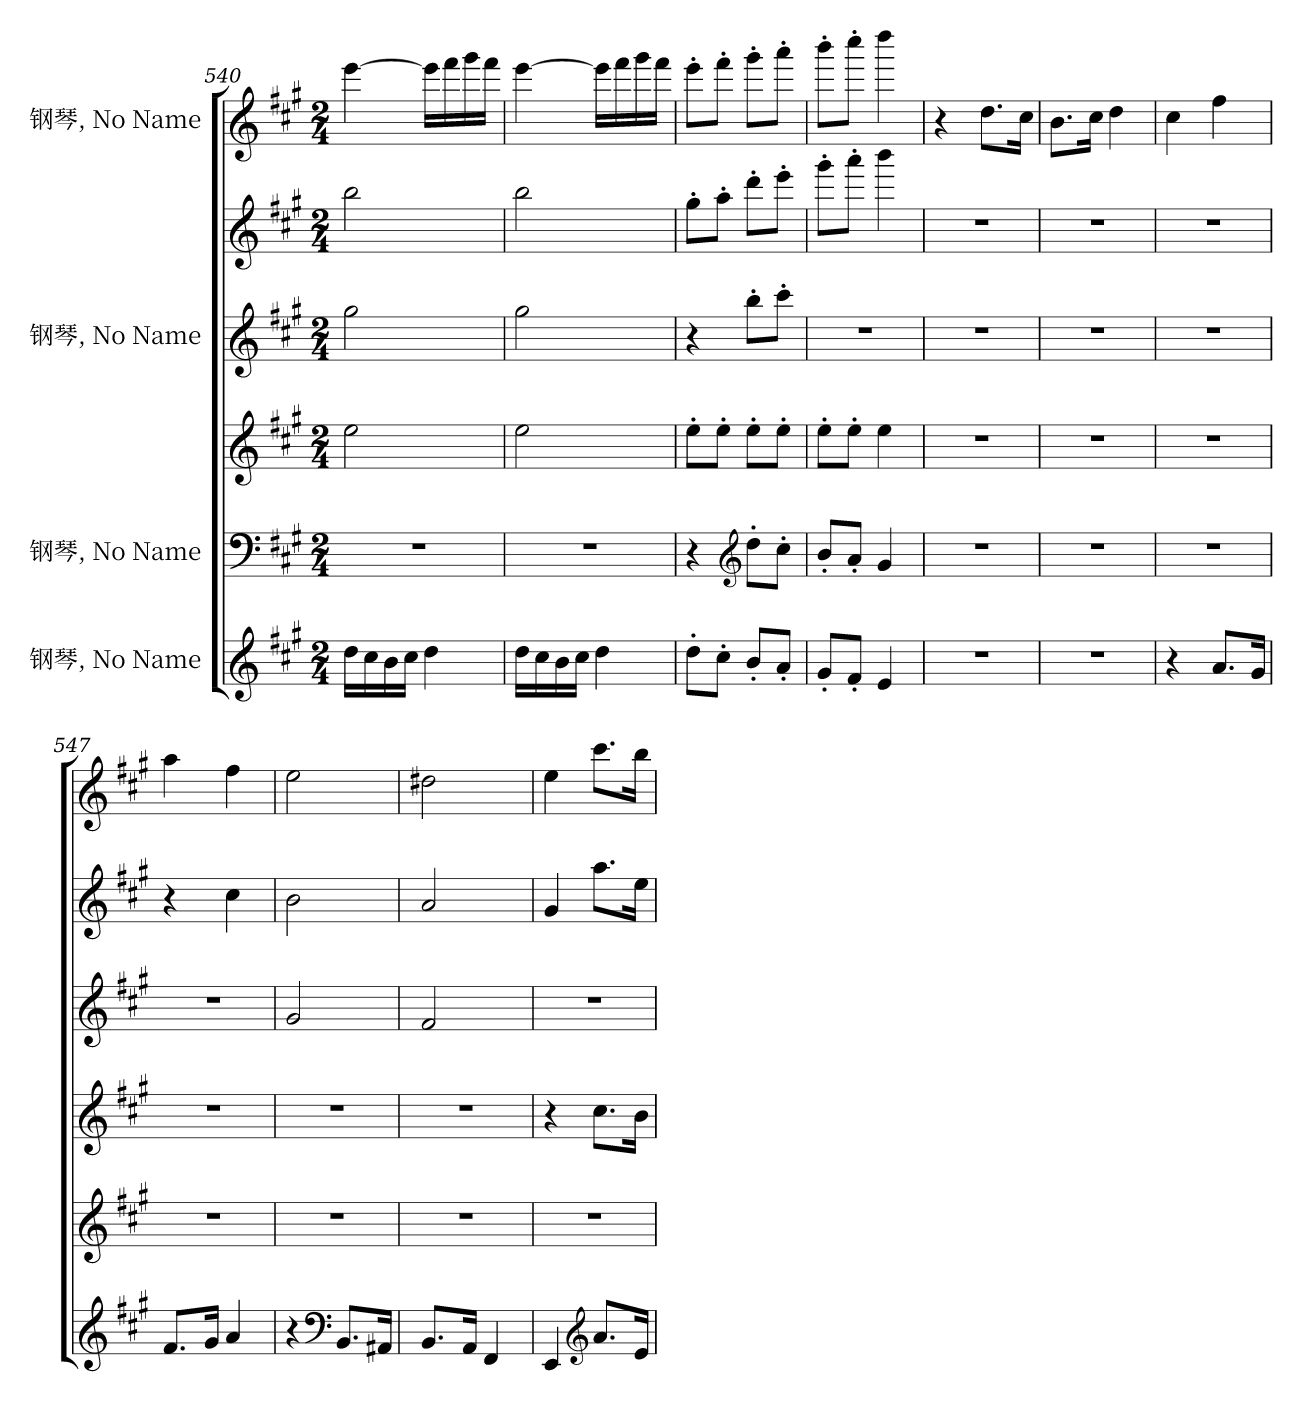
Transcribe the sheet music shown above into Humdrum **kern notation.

**kern	**kern	**kern	**kern	**kern	**kern
*part4	*part3	*part3	*part2	*part2	*part1
*staff6	*staff5	*staff4	*staff3	*staff2	*staff1
*I"钢琴, No Name	*I"钢琴, No Name	*	*I"钢琴, No Name	*	*I"钢琴, No Name
*clefG2	*clefF4	*clefG2	*clefG2	*clefG2	*clefG2
*k[f#c#g#]	*k[f#c#g#]	*k[f#c#g#]	*k[f#c#g#]	*k[f#c#g#]	*k[f#c#g#]
*M2/4	*M2/4	*M2/4	*M2/4	*M2/4	*M2/4
*MM127	*MM127	*MM127	*MM127	*MM127	*MM127
=540	=540	=540	=540	=540	=540
16dd\LL	2r	2ee\	2gg#\	2bb\	[4eee\
16cc#\	.	.	.	.	.
16b\	.	.	.	.	.
16cc#\JJ	.	.	.	.	.
4dd\	.	.	.	.	16eee\LL]
.	.	.	.	.	16fff#\
.	.	.	.	.	16ggg#\
*	*	*	*	*	*MM125
.	.	.	.	.	16fff#\JJ
=541	=541	=541	=541	=541	=541
16dd\LL	2r	2ee\	2gg#\	2bb\	[4eee\
16cc#\	.	.	.	.	.
16b\	.	.	.	.	.
16cc#\JJ	.	.	.	.	.
4dd\	.	.	.	.	16eee\LL]
.	.	.	.	.	16fff#\
.	.	.	.	.	16ggg#\
.	.	.	.	.	16fff#\JJ
=542	=542	=542	=542	=542	=542
8dd'\L	4r	8ee'\L	4r	8gg#'\L	8eee'\L
8cc#'\J	.	8ee'\J	.	8aa'\J	8fff#'\J
*	*clefG2	*	*	*	*
8b'/L	8dd'\L	8ee'\L	8bb'\L	8ddd'\L	8ggg#'\L
8a'/J	8cc#'\J	8ee'\J	8ccc#'\J	8eee'\J	8aaa'\J
=543	=543	=543	=543	=543	=543
8g#'/L	8b'/L	8ee'\L	2r	8ggg#'\L	8bbb'\L
8f#'/J	8a'/J	8ee'\J	.	8aaa'\J	8cccc#'\J
4e/	4g#/	4ee\	.	4bbb\	4dddd\
!!LO:PB:g=z
=544	=544	=544	=544	=544	=544
*	*	*	*	*	*MM120
2r	2r	2r	2r	2r	4r
*	*	*	*	*	*MM123
.	.	.	.	.	8.dd\L
.	.	.	.	.	16cc#\Jk
=545	=545	=545	=545	=545	=545
2r	2r	2r	2r	2r	8.b\L
.	.	.	.	.	16cc#\Jk
.	.	.	.	.	4dd\
=546	=546	=546	=546	=546	=546
4r	2r	2r	2r	2r	4cc#\
*	*	*	*	*	*MM123
8.a/L	.	.	.	.	4ff#\
16g#/Jk	.	.	.	.	.
=547	=547	=547	=547	=547	=547
8.f#/L	2r	2r	2r	4r	4aa\
16g#/Jk	.	.	.	.	.
4a/	.	.	.	4cc#\	4ff#\
=548	=548	=548	=548	=548	=548
4r	2r	2r	2g#/	2b\	2ee\
*clefF4	*	*	*	*	*
8.BB/L	.	.	.	.	.
16AA#X/Jk	.	.	.	.	.
=549	=549	=549	=549	=549	=549
8.BB/L	2r	2r	2f#/	2a/	2dd#X\
16AA/Jk	.	.	.	.	.
4FF#/	.	.	.	.	.
=550	=550	=550	=550	=550	=550
*	*	*	*	*	*MM112
4EE/	2r	4r	2r	4g#/	4ee\
*clefG2	*	*	*	*	*
*	*	*	*	*	*MM120
8.a/L	.	8.cc#\L	.	8.aa\L	8.ccc#\L
16e/Jk	.	16b\Jk	.	16ee\Jk	16bb\Jk
=	=	=	=	=	=
*-	*-	*-	*-	*-	*-
